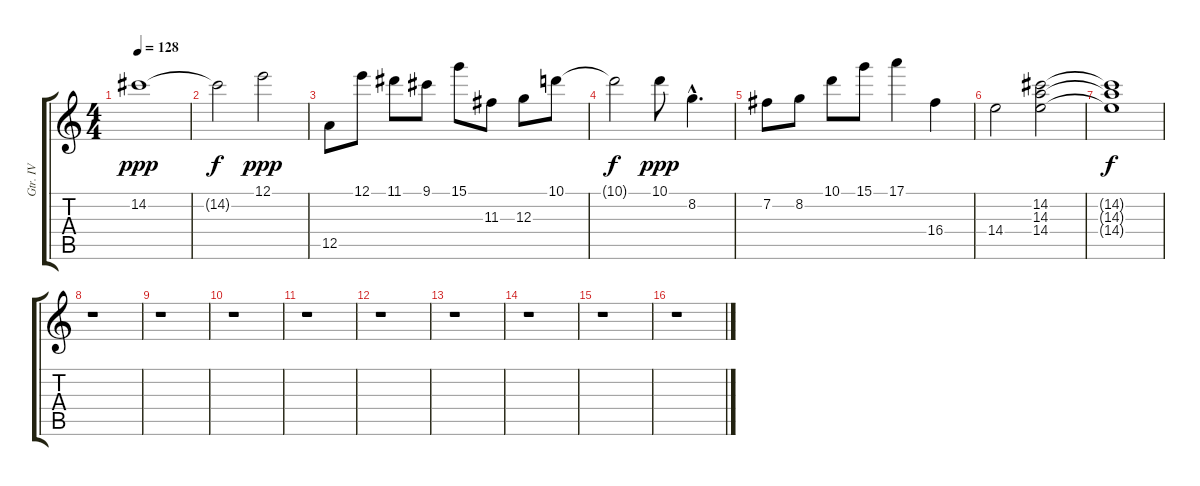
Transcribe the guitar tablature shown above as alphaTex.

\track (" Gtr. IV" " Gtr. IV") {instrument overdrivenguitar}
\staff {score tabs}
\tuning (E4 B3 G3 D3 A2 E2) {hide}
\ts (4 4)
\tempo 128
\clef g2
\ks c
14.2.1{dy ppp} |
14.2{t}.2{dy f} 12.1.2{dy ppp} |
12.5.8 12.1.8 11.1.8 9.1.8 15.1.8 11.3.8 12.3.8 10.1.8 |
10.1{t}.2{dy f} 10.1.8{dy ppp} 8.2{hac}.4{d} |
7.2.8 8.2.8 10.1.8 15.1.8 17.1.4 16.4.4 |
14.4.2 (14.2 14.3 14.4).2 |
(14.2{t} 14.3{t} 14.4{t}).1{dy f} |
r.1 |
r.1 |
r.1 |
r.1 |
r.1 |
r.1 |
r.1 |
r.1 |
r.1
